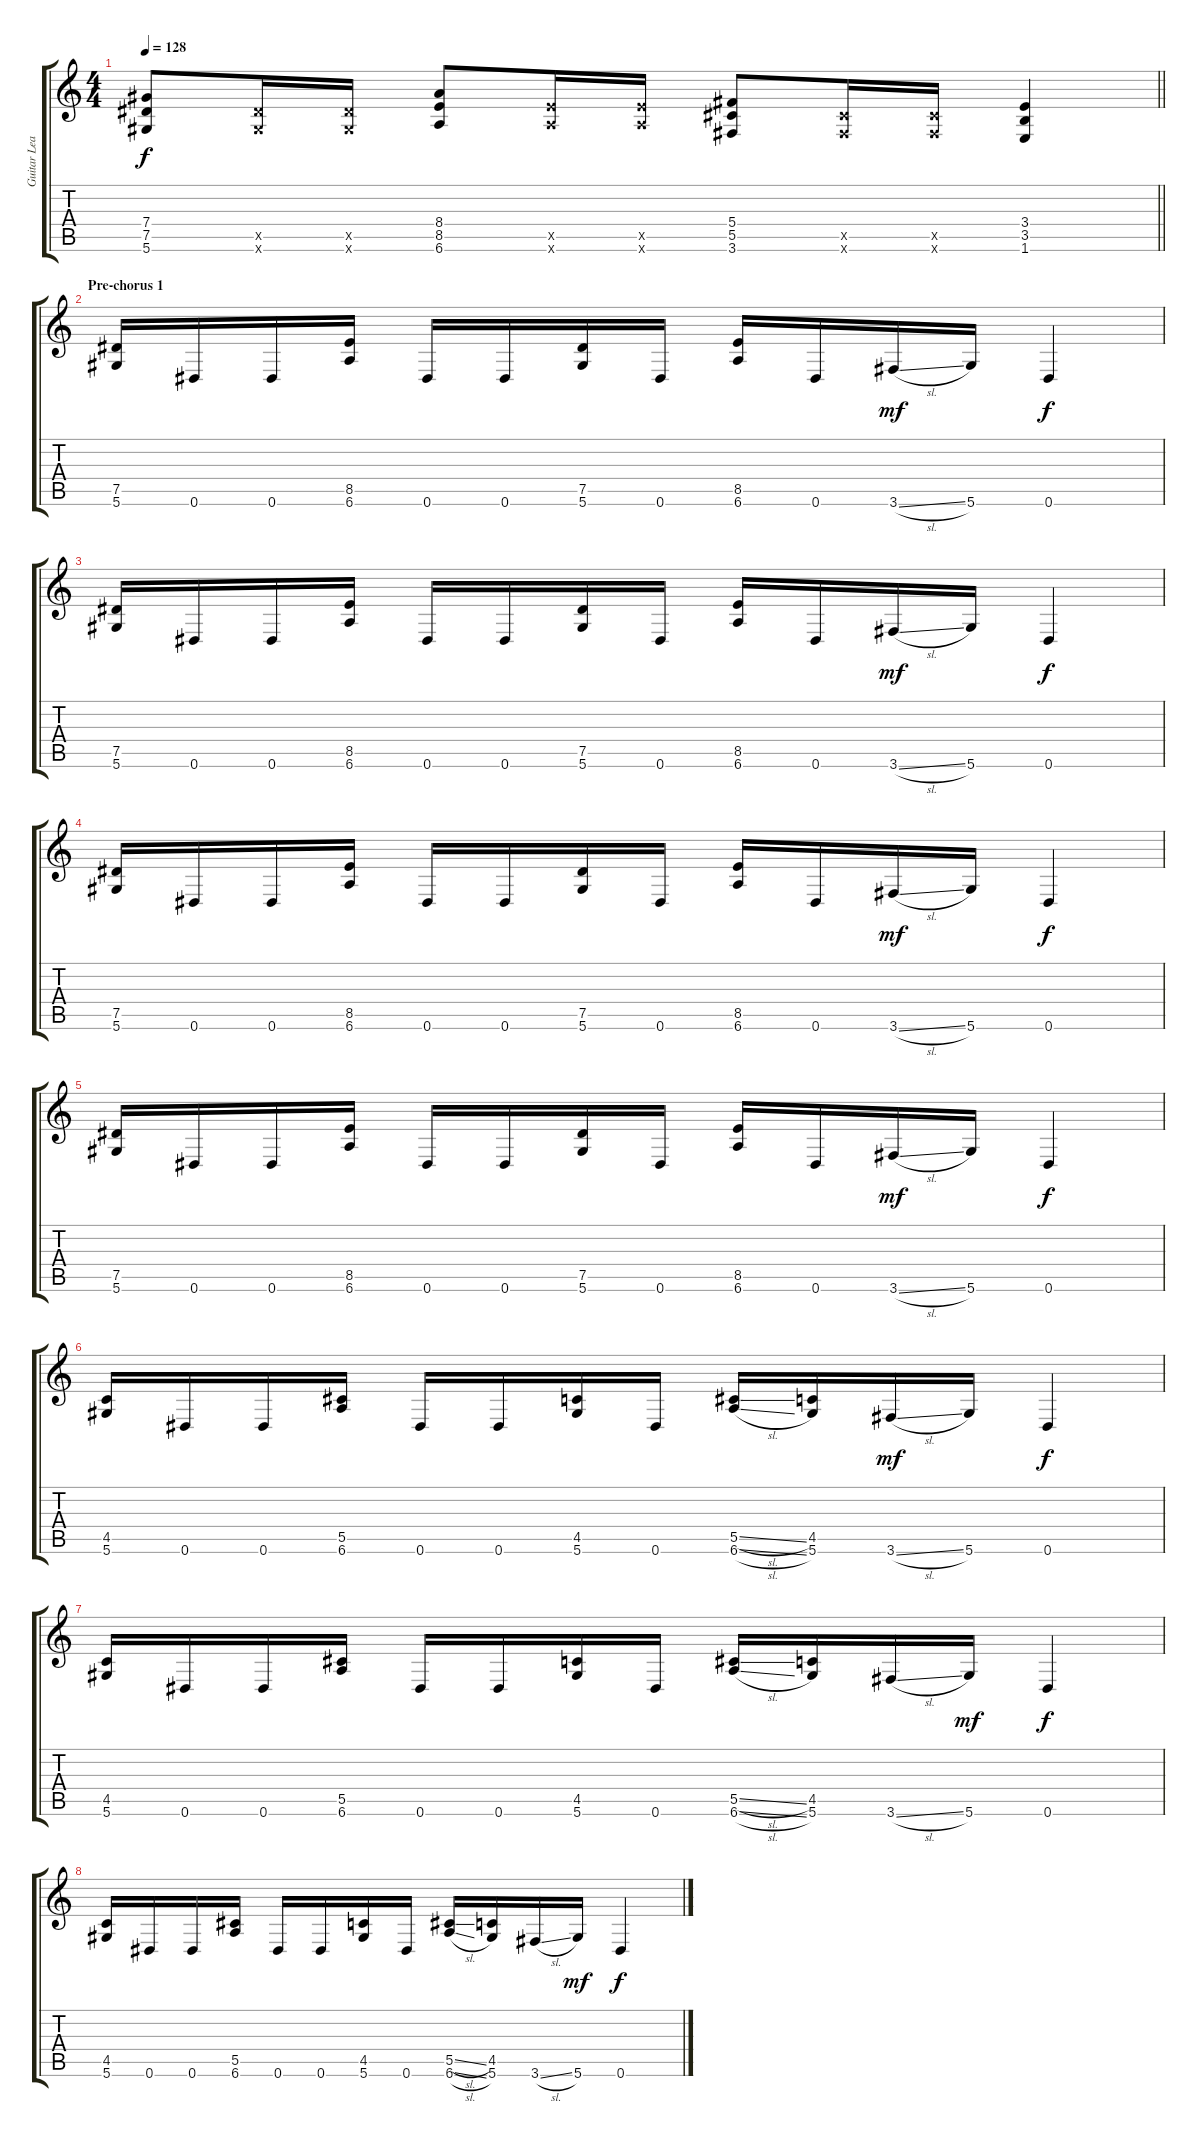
\track ("Guitar Lead" "Guitar Lea") {instrument distortionguitar}
\staff {score tabs}
\tuning (Eb4 Bb3 Gb3 Db3 Ab2 Eb2) {hide}
\ts (4 4)
\tempo 128
\clef g2
\barLineRight lightlight
\ks c
(7.4 7.5 5.6).8{dy f} (7.5{x} 5.6{x}).16 (7.5{x} 5.6{x}).16 (8.4 8.5 6.6).8 (8.5{x} 6.6{x}).16 (8.5{x} 6.6{x}).16 (5.4 5.5 3.6).8 (5.5{x} 3.6{x}).16 (5.5{x} 3.6{x}).16 (3.4 3.5 1.6).4 |
\section ("" "Pre-chorus 1")
(7.5 5.6).16 0.6.16 0.6.16 (8.5 6.6).16 0.6.16 0.6.16 (7.5 5.6).16 0.6.16 (8.5 6.6).16 0.6.16 3.6{sl}.16{dy mf} 5.6.16 0.6.4{dy f} |
(7.5 5.6).16 0.6.16 0.6.16 (8.5 6.6).16 0.6.16 0.6.16 (7.5 5.6).16 0.6.16 (8.5 6.6).16 0.6.16 3.6{sl}.16{dy mf} 5.6.16 0.6.4{dy f} |
(7.5 5.6).16 0.6.16 0.6.16 (8.5 6.6).16 0.6.16 0.6.16 (7.5 5.6).16 0.6.16 (8.5 6.6).16 0.6.16 3.6{sl}.16{dy mf} 5.6.16 0.6.4{dy f} |
(7.5 5.6).16 0.6.16 0.6.16 (8.5 6.6).16 0.6.16 0.6.16 (7.5 5.6).16 0.6.16 (8.5 6.6).16 0.6.16 3.6{sl}.16{dy mf} 5.6.16 0.6.4{dy f} |
(4.5 5.6).16 0.6.16 0.6.16 (5.5 6.6).16 0.6.16 0.6.16 (4.5 5.6).16 0.6.16 (5.5{sl} 6.6{sl}).16 (4.5 5.6).16 3.6{sl}.16{dy mf} 5.6.16 0.6.4{dy f} |
(4.5 5.6).16 0.6.16 0.6.16 (5.5 6.6).16 0.6.16 0.6.16 (4.5 5.6).16 0.6.16 (5.5{sl} 6.6{sl}).16 (4.5 5.6).16 3.6{sl}.16 5.6.16{dy mf} 0.6.4{dy f} |
(4.5 5.6).16 0.6.16 0.6.16 (5.5 6.6).16 0.6.16 0.6.16 (4.5 5.6).16 0.6.16 (5.5{sl} 6.6{sl}).16 (4.5 5.6).16 3.6{sl}.16 5.6.16{dy mf} 0.6.4{dy f}
